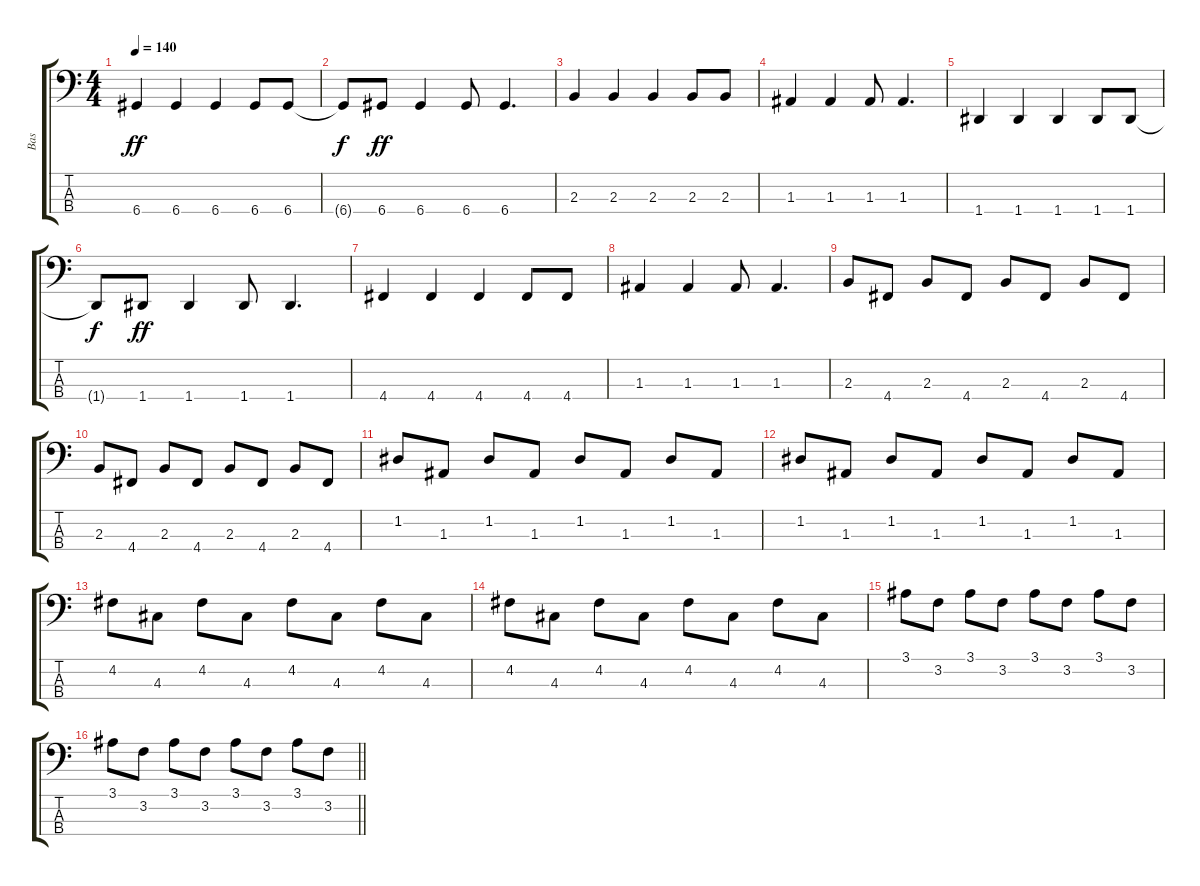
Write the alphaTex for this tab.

\track ("Bas" "Bas") {instrument electricbassfinger}
\staff {score tabs}
\tuning (G2 D2 A1 D1) {hide}
\ts (4 4)
\tempo 140
\clef f4
\ks c
6.4.4{dy ff} 6.4.4 6.4.4 6.4.8 6.4.8 |
6.4{t}.8{dy f} 6.4.8{dy ff} 6.4.4 6.4.8 6.4.4{d} |
2.3.4 2.3.4 2.3.4 2.3.8 2.3.8 |
1.3.4 1.3.4 1.3.8 1.3.4{d} |
1.4.4 1.4.4 1.4.4 1.4.8 1.4.8 |
1.4{t}.8{dy f} 1.4.8{dy ff} 1.4.4 1.4.8 1.4.4{d} |
4.4.4 4.4.4 4.4.4 4.4.8 4.4.8 |
1.3.4 1.3.4 1.3.8 1.3.4{d} |
2.3.8 4.4.8 2.3.8 4.4.8 2.3.8 4.4.8 2.3.8 4.4.8 |
2.3.8 4.4.8 2.3.8 4.4.8 2.3.8 4.4.8 2.3.8 4.4.8 |
1.2.8 1.3.8 1.2.8 1.3.8 1.2.8 1.3.8 1.2.8 1.3.8 |
1.2.8 1.3.8 1.2.8 1.3.8 1.2.8 1.3.8 1.2.8 1.3.8 |
4.2.8 4.3.8 4.2.8 4.3.8 4.2.8 4.3.8 4.2.8 4.3.8 |
4.2.8 4.3.8 4.2.8 4.3.8 4.2.8 4.3.8 4.2.8 4.3.8 |
3.1.8 3.2.8 3.1.8 3.2.8 3.1.8 3.2.8 3.1.8 3.2.8 |
\barLineRight lightlight
3.1.8 3.2.8 3.1.8 3.2.8 3.1.8 3.2.8 3.1.8 3.2.8
